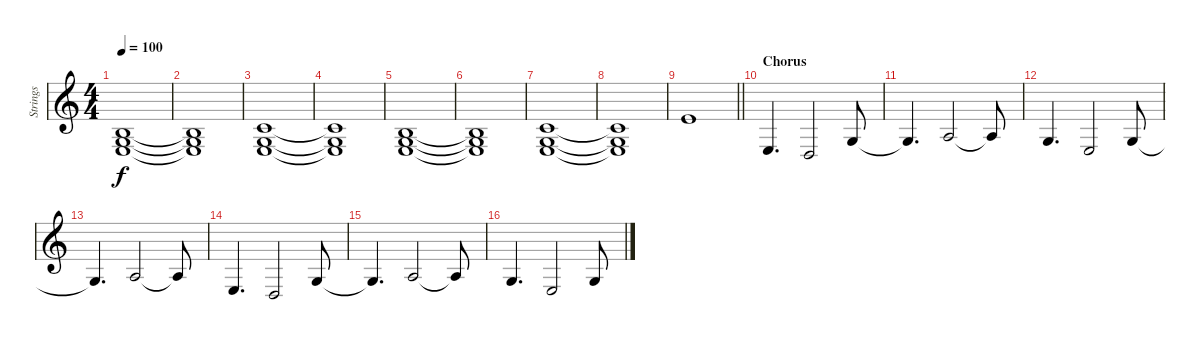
\track ("Strings" "Strings") {instrument stringensemble1}
\staff {score}
\tuning (D4 A3 F3 C3 G2 C2) {hide}
\ts (4 4)
\tempo 100
\clef g2
\ks c
(2.2 2.3 4.4).1{dy f} |
(2.2{t} 2.3{t} 4.4{t}).1 |
(3.2 2.3 4.4).1 |
(3.2{t} 2.3{t} 4.4{t}).1 |
(2.2 2.3 4.4).1 |
(2.2{t} 2.3{t} 4.4{t}).1 |
(3.2 2.3 4.4).1 |
(3.2{t} 2.3{t} 4.4{t}).1 |
\barLineRight lightlight
2.1.1{volume 0} |
\section ("" "Chorus")
4.4.4{d volume 11} 2.4.2 2.3.8 |
2.3{t}.4{d} 0.2.2 0.2{t}.8 |
2.3.4{d} 4.4.2 2.3.8 |
2.3{t}.4{d} 0.2.2 0.2{t}.8 |
4.4.4{d} 2.4.2 2.3.8 |
2.3{t}.4{d} 0.2.2 0.2{t}.8 |
2.3.4{d} 4.4.2 2.3.8
